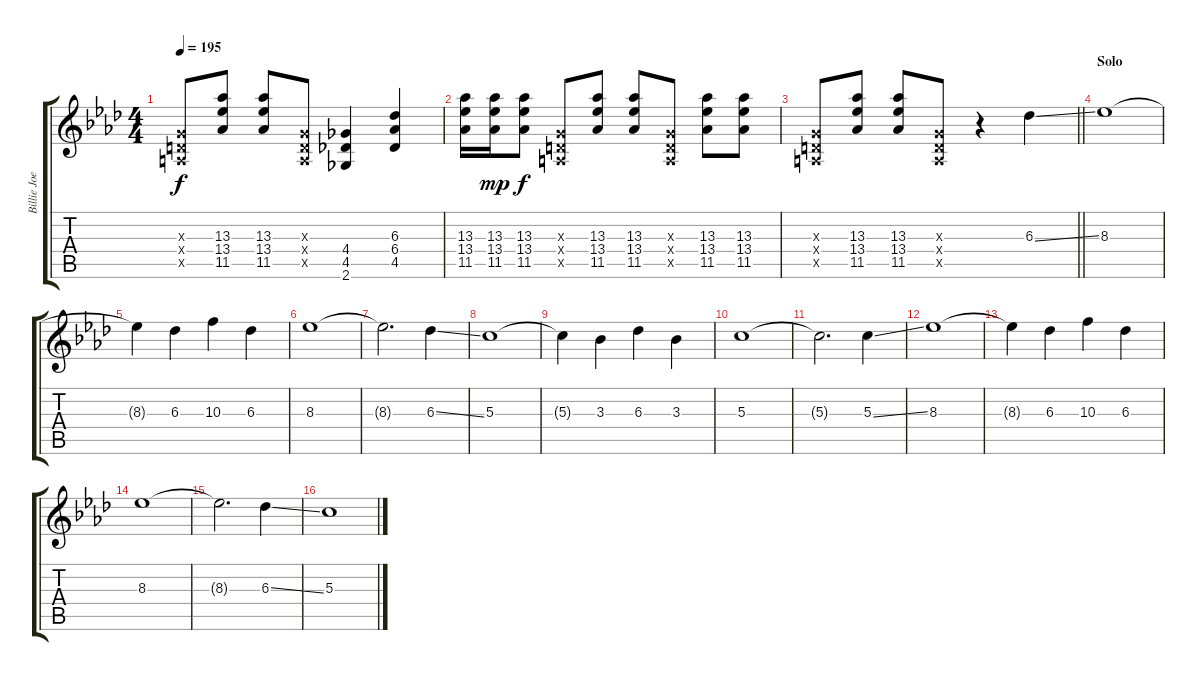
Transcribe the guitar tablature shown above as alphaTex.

\track ("Billie Joe Lead" "Billie Joe") {instrument overdrivenguitar}
\staff {score tabs}
\tuning (E4 B3 G3 D3 A2 E2) {hide}
\ts (4 4)
\tempo 195
\clef g2
\ks ab
(0.3{x} 0.4{x} 0.5{x}).8{dy f} (13.3 13.4 11.5).8 (13.3 13.4 11.5).8 (0.3{x} 0.4{x} 0.5{x}).8 (4.4 4.5 2.6).4 (6.3 6.4 4.5).4 |
(13.3 13.4 11.5).16 (13.3 13.4 11.5).16{dy mp} (13.3 13.4 11.5).8{dy f} (0.3{x} 0.4{x} 0.5{x}).8 (13.3 13.4 11.5).8 (13.3 13.4 11.5).8 (0.3{x} 0.4{x} 0.5{x}).8 (13.3 13.4 11.5).8 (13.3 13.4 11.5).8 |
\barLineRight lightlight
(0.3{x} 0.4{x} 0.5{x}).8 (13.3 13.4 11.5).8 (13.3 13.4 11.5).8 (0.3{x} 0.4{x} 0.5{x}).8 r.4 6.3{ss}.4 |
\section ("" "Solo")
8.3.1 |
8.3{t}.4 6.3.4 10.3.4 6.3.4 |
8.3.1 |
8.3{t}.2{d} 6.3{ss}.4 |
5.3.1 |
5.3{t}.4 3.3.4 6.3.4 3.3.4 |
5.3.1 |
5.3{t}.2{d} 5.3{ss}.4 |
8.3.1 |
8.3{t}.4 6.3.4 10.3.4 6.3.4 |
8.3.1 |
8.3{t}.2{d} 6.3{ss}.4 |
5.3.1
